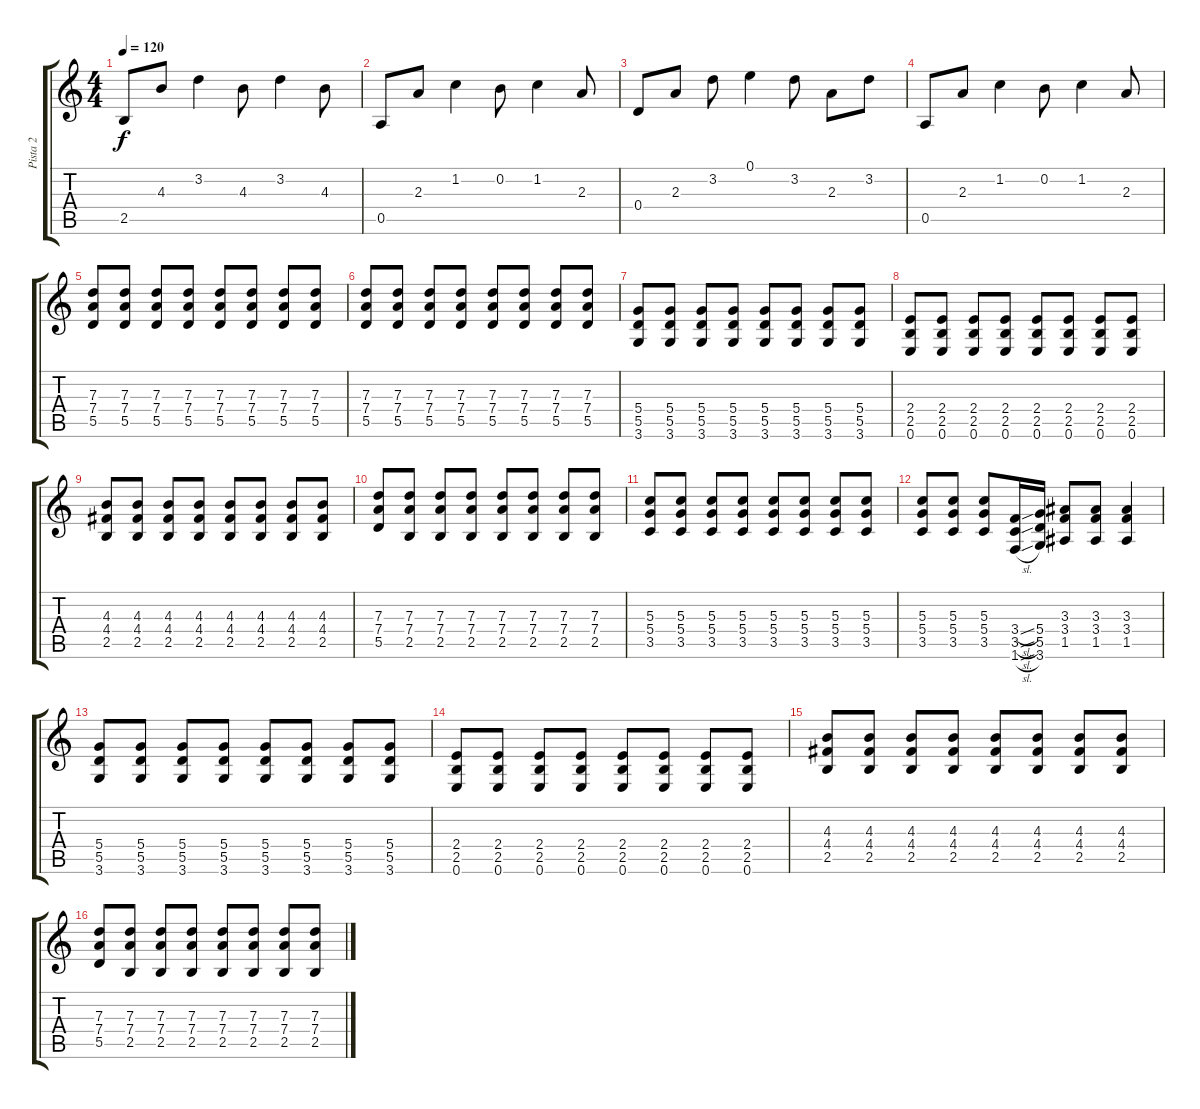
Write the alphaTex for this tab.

\track ("Pista 2" "Pista 2") {instrument electricguitarclean}
\staff {score tabs}
\tuning (E4 B3 G3 D3 A2 E2) {hide}
\ts (4 4)
\tempo 120
\clef g2
\ks c
2.5.8{dy f} 4.3.8 3.2.4 4.3.8 3.2.4 4.3.8 |
0.5.8 2.3.8 1.2.4 0.2.8 1.2.4 2.3.8 |
0.4.8 2.3.8 3.2.8 0.1.4 3.2.8 2.3.8 3.2.8 |
0.5.8 2.3.8 1.2.4 0.2.8 1.2.4 2.3.8 |
(7.3 7.4 5.5).8{volume 0 instrument distortionguitar} (7.3 7.4 5.5).8{volume 13} (7.3 7.4 5.5).8 (7.3 7.4 5.5).8 (7.3 7.4 5.5).8 (7.3 7.4 5.5).8 (7.3 7.4 5.5).8 (7.3 7.4 5.5).8 |
(7.3 7.4 5.5).8 (7.3 7.4 5.5).8 (7.3 7.4 5.5).8 (7.3 7.4 5.5).8 (7.3 7.4 5.5).8 (7.3 7.4 5.5).8 (7.3 7.4 5.5).8 (7.3 7.4 5.5).8 |
(5.4 5.5 3.6).8 (5.4 5.5 3.6).8 (5.4 5.5 3.6).8 (5.4 5.5 3.6).8 (5.4 5.5 3.6).8 (5.4 5.5 3.6).8 (5.4 5.5 3.6).8 (5.4 5.5 3.6).8 |
(2.4 2.5 0.6).8 (2.4 2.5 0.6).8 (2.4 2.5 0.6).8 (2.4 2.5 0.6).8 (2.4 2.5 0.6).8 (2.4 2.5 0.6).8 (2.4 2.5 0.6).8 (2.4 2.5 0.6).8 |
(4.3 4.4 2.5).8 (4.3 4.4 2.5).8 (4.3 4.4 2.5).8 (4.3 4.4 2.5).8 (4.3 4.4 2.5).8 (4.3 4.4 2.5).8 (4.3 4.4 2.5).8 (4.3 4.4 2.5).8 |
(7.3 7.4 5.5).8 (7.3 7.4 2.5).8 (7.3 7.4 2.5).8 (7.3 7.4 2.5).8 (7.3 7.4 2.5).8 (7.3 7.4 2.5).8 (7.3 7.4 2.5).8 (7.3 7.4 2.5).8 |
(5.3 5.4 3.5).8 (5.3 5.4 3.5).8 (5.3 5.4 3.5).8 (5.3 5.4 3.5).8 (5.3 5.4 3.5).8 (5.3 5.4 3.5).8 (5.3 5.4 3.5).8 (5.3 5.4 3.5).8 |
(5.3 5.4 3.5).8 (5.3 5.4 3.5).8 (5.3 5.4 3.5).8 (3.4{sl} 3.5{sl} 1.6{sl}).16 (5.4 5.5 3.6).16 (3.3 3.4 1.5).8 (3.3 3.4 1.5).8 (3.3 3.4 1.5).4 |
(5.4 5.5 3.6).8 (5.4 5.5 3.6).8 (5.4 5.5 3.6).8 (5.4 5.5 3.6).8 (5.4 5.5 3.6).8 (5.4 5.5 3.6).8 (5.4 5.5 3.6).8 (5.4 5.5 3.6).8 |
(2.4 2.5 0.6).8 (2.4 2.5 0.6).8 (2.4 2.5 0.6).8 (2.4 2.5 0.6).8 (2.4 2.5 0.6).8 (2.4 2.5 0.6).8 (2.4 2.5 0.6).8 (2.4 2.5 0.6).8 |
(4.3 4.4 2.5).8 (4.3 4.4 2.5).8 (4.3 4.4 2.5).8 (4.3 4.4 2.5).8 (4.3 4.4 2.5).8 (4.3 4.4 2.5).8 (4.3 4.4 2.5).8 (4.3 4.4 2.5).8 |
(7.3 7.4 5.5).8 (7.3 7.4 2.5).8 (7.3 7.4 2.5).8 (7.3 7.4 2.5).8 (7.3 7.4 2.5).8 (7.3 7.4 2.5).8 (7.3 7.4 2.5).8 (7.3 7.4 2.5).8
